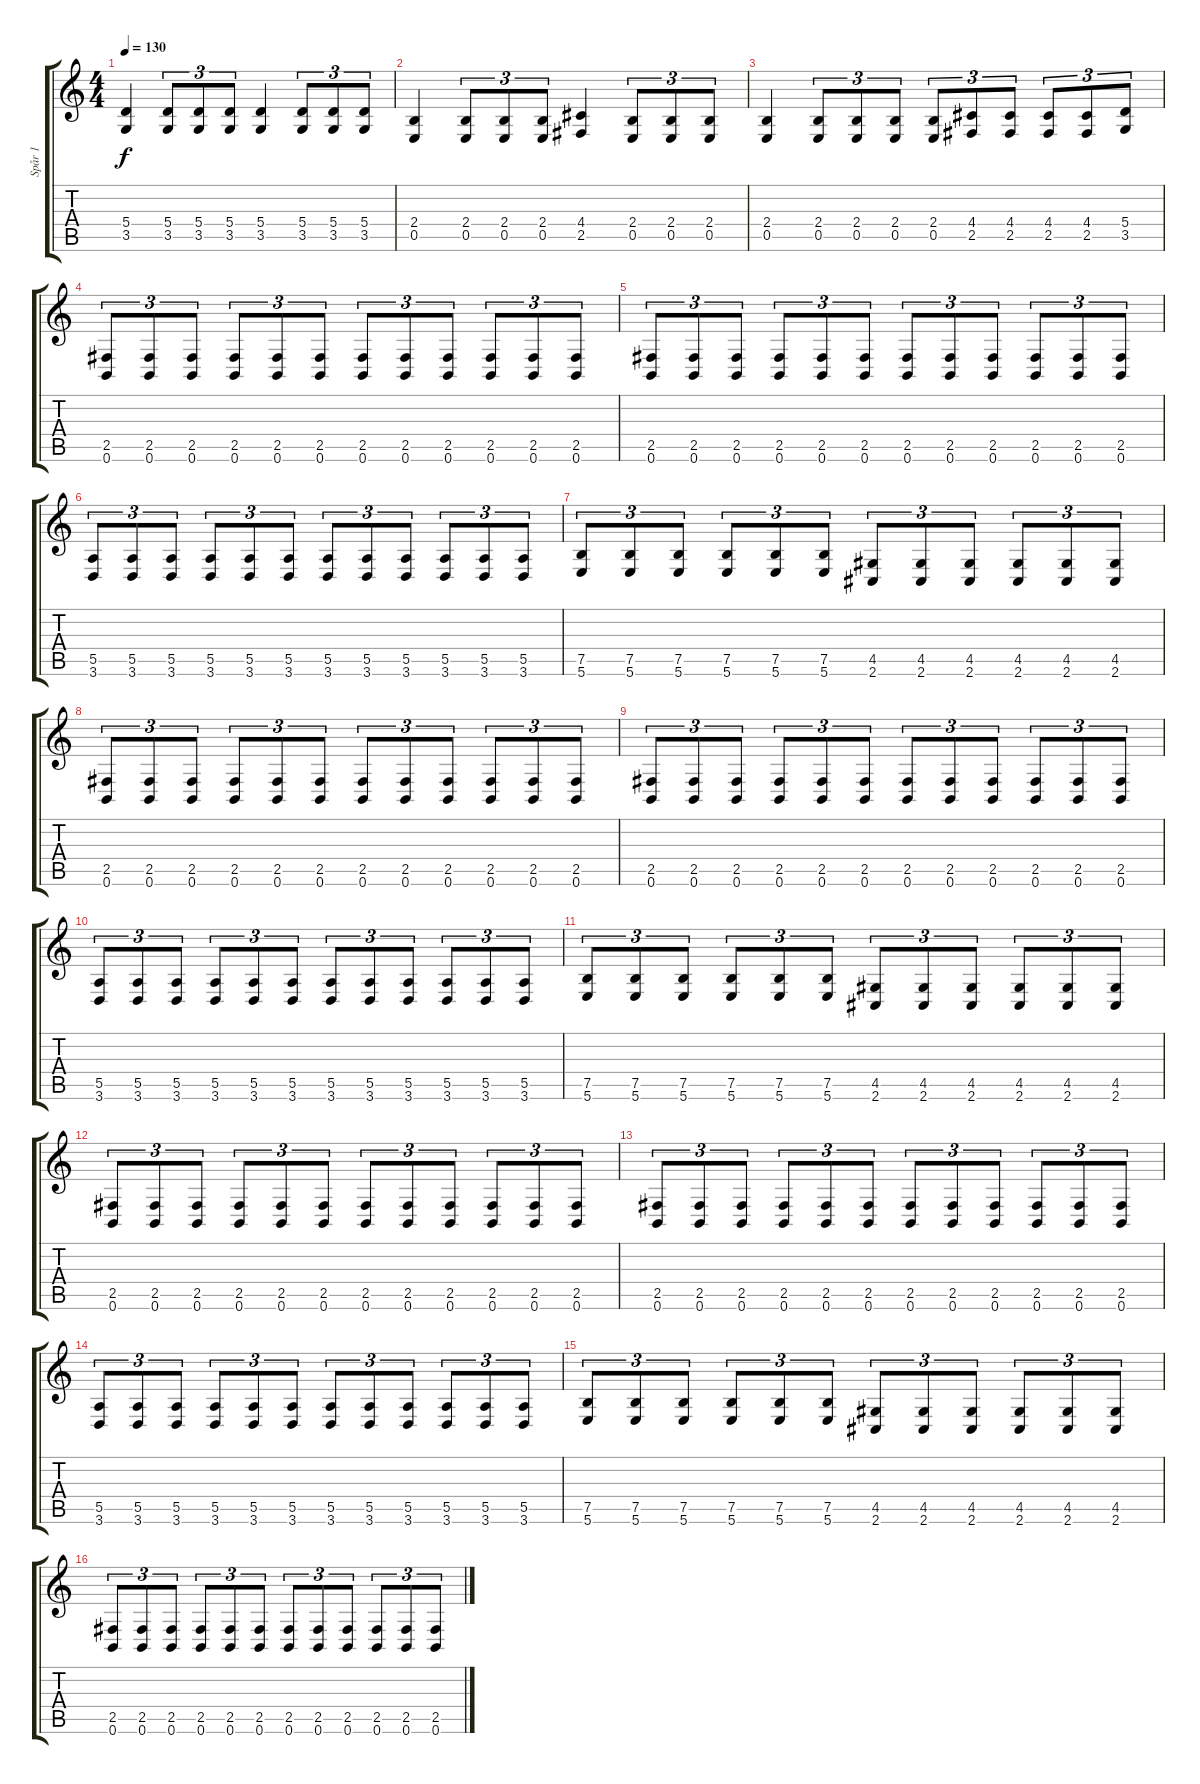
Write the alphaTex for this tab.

\track ("Spår 1" "Spår 1") {instrument distortionguitar}
\staff {score tabs}
\tuning (B3 Gb3 D3 A2 E2 B1) {hide}
\ts (4 4)
\tempo 130
\clef g2
\ks c
(5.4 3.5).4{dy f} (5.4 3.5).8{tu (3 2)} (5.4 3.5).8{tu (3 2)} (5.4 3.5).8{tu (3 2)} (5.4 3.5).4 (5.4 3.5).8{tu (3 2)} (5.4 3.5).8{tu (3 2)} (5.4 3.5).8{tu (3 2)} |
(2.4 0.5).4 (2.4 0.5).8{tu (3 2)} (2.4 0.5).8{tu (3 2)} (2.4 0.5).8{tu (3 2)} (4.4 2.5).4 (2.4 0.5).8{tu (3 2)} (2.4 0.5).8{tu (3 2)} (2.4 0.5).8{tu (3 2)} |
(2.4 0.5).4 (2.4 0.5).8{tu (3 2)} (2.4 0.5).8{tu (3 2)} (2.4 0.5).8{tu (3 2)} (2.4 0.5).8{tu (3 2)} (4.4 2.5).8{tu (3 2)} (4.4 2.5).8{tu (3 2)} (4.4 2.5).8{tu (3 2)} (4.4 2.5).8{tu (3 2)} (5.4 3.5).8{tu (3 2)} |
(2.5 0.6).8{tu (3 2)} (2.5 0.6).8{tu (3 2)} (2.5 0.6).8{tu (3 2)} (2.5 0.6).8{tu (3 2)} (2.5 0.6).8{tu (3 2)} (2.5 0.6).8{tu (3 2)} (2.5 0.6).8{tu (3 2)} (2.5 0.6).8{tu (3 2)} (2.5 0.6).8{tu (3 2)} (2.5 0.6).8{tu (3 2)} (2.5 0.6).8{tu (3 2)} (2.5 0.6).8{tu (3 2)} |
(2.5 0.6).8{tu (3 2)} (2.5 0.6).8{tu (3 2)} (2.5 0.6).8{tu (3 2)} (2.5 0.6).8{tu (3 2)} (2.5 0.6).8{tu (3 2)} (2.5 0.6).8{tu (3 2)} (2.5 0.6).8{tu (3 2)} (2.5 0.6).8{tu (3 2)} (2.5 0.6).8{tu (3 2)} (2.5 0.6).8{tu (3 2)} (2.5 0.6).8{tu (3 2)} (2.5 0.6).8{tu (3 2)} |
(5.5 3.6).8{tu (3 2)} (5.5 3.6).8{tu (3 2)} (5.5 3.6).8{tu (3 2)} (5.5 3.6).8{tu (3 2)} (5.5 3.6).8{tu (3 2)} (5.5 3.6).8{tu (3 2)} (5.5 3.6).8{tu (3 2)} (5.5 3.6).8{tu (3 2)} (5.5 3.6).8{tu (3 2)} (5.5 3.6).8{tu (3 2)} (5.5 3.6).8{tu (3 2)} (5.5 3.6).8{tu (3 2)} |
(7.5 5.6).8{tu (3 2)} (7.5 5.6).8{tu (3 2)} (7.5 5.6).8{tu (3 2)} (7.5 5.6).8{tu (3 2)} (7.5 5.6).8{tu (3 2)} (7.5 5.6).8{tu (3 2)} (4.5 2.6).8{tu (3 2)} (4.5 2.6).8{tu (3 2)} (4.5 2.6).8{tu (3 2)} (4.5 2.6).8{tu (3 2)} (4.5 2.6).8{tu (3 2)} (4.5 2.6).8{tu (3 2)} |
(2.5 0.6).8{tu (3 2)} (2.5 0.6).8{tu (3 2)} (2.5 0.6).8{tu (3 2)} (2.5 0.6).8{tu (3 2)} (2.5 0.6).8{tu (3 2)} (2.5 0.6).8{tu (3 2)} (2.5 0.6).8{tu (3 2)} (2.5 0.6).8{tu (3 2)} (2.5 0.6).8{tu (3 2)} (2.5 0.6).8{tu (3 2)} (2.5 0.6).8{tu (3 2)} (2.5 0.6).8{tu (3 2)} |
(2.5 0.6).8{tu (3 2)} (2.5 0.6).8{tu (3 2)} (2.5 0.6).8{tu (3 2)} (2.5 0.6).8{tu (3 2)} (2.5 0.6).8{tu (3 2)} (2.5 0.6).8{tu (3 2)} (2.5 0.6).8{tu (3 2)} (2.5 0.6).8{tu (3 2)} (2.5 0.6).8{tu (3 2)} (2.5 0.6).8{tu (3 2)} (2.5 0.6).8{tu (3 2)} (2.5 0.6).8{tu (3 2)} |
(5.5 3.6).8{tu (3 2)} (5.5 3.6).8{tu (3 2)} (5.5 3.6).8{tu (3 2)} (5.5 3.6).8{tu (3 2)} (5.5 3.6).8{tu (3 2)} (5.5 3.6).8{tu (3 2)} (5.5 3.6).8{tu (3 2)} (5.5 3.6).8{tu (3 2)} (5.5 3.6).8{tu (3 2)} (5.5 3.6).8{tu (3 2)} (5.5 3.6).8{tu (3 2)} (5.5 3.6).8{tu (3 2)} |
(7.5 5.6).8{tu (3 2)} (7.5 5.6).8{tu (3 2)} (7.5 5.6).8{tu (3 2)} (7.5 5.6).8{tu (3 2)} (7.5 5.6).8{tu (3 2)} (7.5 5.6).8{tu (3 2)} (4.5 2.6).8{tu (3 2)} (4.5 2.6).8{tu (3 2)} (4.5 2.6).8{tu (3 2)} (4.5 2.6).8{tu (3 2)} (4.5 2.6).8{tu (3 2)} (4.5 2.6).8{tu (3 2)} |
(2.5 0.6).8{tu (3 2)} (2.5 0.6).8{tu (3 2)} (2.5 0.6).8{tu (3 2)} (2.5 0.6).8{tu (3 2)} (2.5 0.6).8{tu (3 2)} (2.5 0.6).8{tu (3 2)} (2.5 0.6).8{tu (3 2)} (2.5 0.6).8{tu (3 2)} (2.5 0.6).8{tu (3 2)} (2.5 0.6).8{tu (3 2)} (2.5 0.6).8{tu (3 2)} (2.5 0.6).8{tu (3 2)} |
(2.5 0.6).8{tu (3 2)} (2.5 0.6).8{tu (3 2)} (2.5 0.6).8{tu (3 2)} (2.5 0.6).8{tu (3 2)} (2.5 0.6).8{tu (3 2)} (2.5 0.6).8{tu (3 2)} (2.5 0.6).8{tu (3 2)} (2.5 0.6).8{tu (3 2)} (2.5 0.6).8{tu (3 2)} (2.5 0.6).8{tu (3 2)} (2.5 0.6).8{tu (3 2)} (2.5 0.6).8{tu (3 2)} |
(5.5 3.6).8{tu (3 2)} (5.5 3.6).8{tu (3 2)} (5.5 3.6).8{tu (3 2)} (5.5 3.6).8{tu (3 2)} (5.5 3.6).8{tu (3 2)} (5.5 3.6).8{tu (3 2)} (5.5 3.6).8{tu (3 2)} (5.5 3.6).8{tu (3 2)} (5.5 3.6).8{tu (3 2)} (5.5 3.6).8{tu (3 2)} (5.5 3.6).8{tu (3 2)} (5.5 3.6).8{tu (3 2)} |
(7.5 5.6).8{tu (3 2)} (7.5 5.6).8{tu (3 2)} (7.5 5.6).8{tu (3 2)} (7.5 5.6).8{tu (3 2)} (7.5 5.6).8{tu (3 2)} (7.5 5.6).8{tu (3 2)} (4.5 2.6).8{tu (3 2)} (4.5 2.6).8{tu (3 2)} (4.5 2.6).8{tu (3 2)} (4.5 2.6).8{tu (3 2)} (4.5 2.6).8{tu (3 2)} (4.5 2.6).8{tu (3 2)} |
(2.5 0.6).8{tu (3 2)} (2.5 0.6).8{tu (3 2)} (2.5 0.6).8{tu (3 2)} (2.5 0.6).8{tu (3 2)} (2.5 0.6).8{tu (3 2)} (2.5 0.6).8{tu (3 2)} (2.5 0.6).8{tu (3 2)} (2.5 0.6).8{tu (3 2)} (2.5 0.6).8{tu (3 2)} (2.5 0.6).8{tu (3 2)} (2.5 0.6).8{tu (3 2)} (2.5 0.6).8{tu (3 2)}
